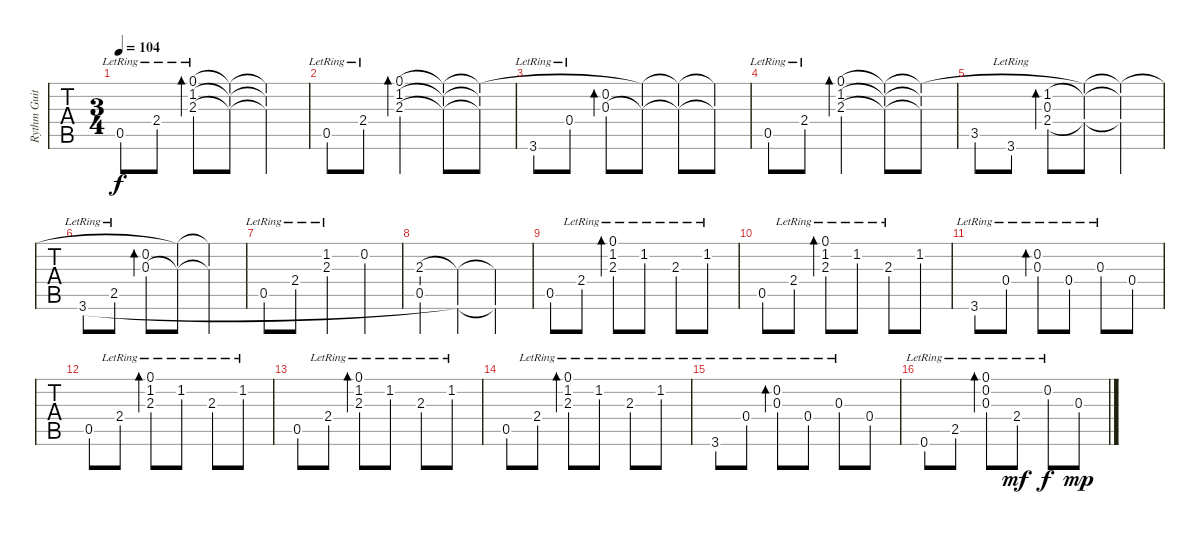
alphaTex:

\track ("Rythm Guitar" "Rythm Guit") {instrument acousticguitarnylon}
\staff {tabs}
\tuning (E4 B3 G3 D3 A2 E2) {hide}
\ts (3 4)
\tempo 104
\clef g2
\ks g
0.5{lr}.8{dy f} 2.4{lr}.8 (0.1{lr} 1.2{lr} 2.3{lr}).8{bd 120} (0.1{t} 1.2{t} 2.3{t}).8 (0.1{t} 1.2{t} 2.3{t}).4 |
0.5{lr}.8 2.4{lr}.8 (0.1 1.2 2.3).4{bd 120} (0.1{t} 1.2{t} 2.3{t}).8 (0.1{t} 1.2{t} 2.3{t}).8 |
3.6{lr}.8 0.4{lr}.8 (0.2 0.3).8{bd 60} (0.1{t} 0.3{t}).8 (0.1{t} 0.3{t}).8 (0.1{t} 0.3{t}).8 |
0.5{lr}.8 2.4{lr}.8 (0.1 1.2 2.3).4{bd 120} (0.1{t} 1.2{t} 2.3{t}).8 (0.1{t} 1.2{t} 2.3{t}).8 |
3.5.8 3.6{lr}.8 (1.2 0.3 2.4).8{bd 120} (0.1{t} 1.2{t} 2.4{t}).8 (0.1{t} 1.2{t} 2.4{t}).4 |
3.6{lr}.8 2.5{lr}.8 (0.2 0.3).8{bd 120} (0.1{t} 0.3{t}).8 (0.1{t} 0.3{t}).4 |
0.5{lr}.8 2.4{lr}.8 (1.2{lr} 2.3{lr}).4 0.2.4 |
(2.3 0.5).4 (2.3{t} 3.6{t}).4 (2.3{t} 3.6{t}).4 |
0.5.8 2.4{lr}.8 (0.1{lr} 1.2{lr} 2.3{lr}).8{bd 120} 1.2{lr}.8 2.3{lr}.8 1.2{lr}.8 |
0.5.8 2.4{lr}.8 (0.1{lr} 1.2{lr} 2.3{lr}).8{bd 120} 1.2{lr}.8 2.3{lr}.8 1.2.8 |
3.6{lr}.8 0.4{lr}.8 (0.2{lr} 0.3{lr}).8{bd 120} 0.4{lr}.8 0.3{lr}.8 0.4.8 |
0.5.8 2.4{lr}.8 (0.1{lr} 1.2{lr} 2.3{lr}).8{bd 120} 1.2{lr}.8 2.3{lr}.8 1.2{lr}.8 |
0.5.8 2.4{lr}.8 (0.1{lr} 1.2{lr} 2.3{lr}).8{bd 120} 1.2{lr}.8 2.3{lr}.8 1.2{lr}.8 |
0.5.8 2.4{lr}.8 (0.1{lr} 1.2{lr} 2.3{lr}).8{bd 120} 1.2{lr}.8 2.3{lr}.8 1.2{lr}.8 |
3.6{lr}.8 0.4{lr}.8 (0.2{lr} 0.3{lr}).8{bd 120} 0.4{lr}.8 0.3{lr}.8 0.4.8 |
0.6{lr}.8 2.5{lr}.8 (0.1{lr} 0.2{lr} 0.3{lr}).8{bd 120} 2.4{lr}.8{dy mf} 0.2{lr}.8{dy f} 0.3.8{dy mp}
